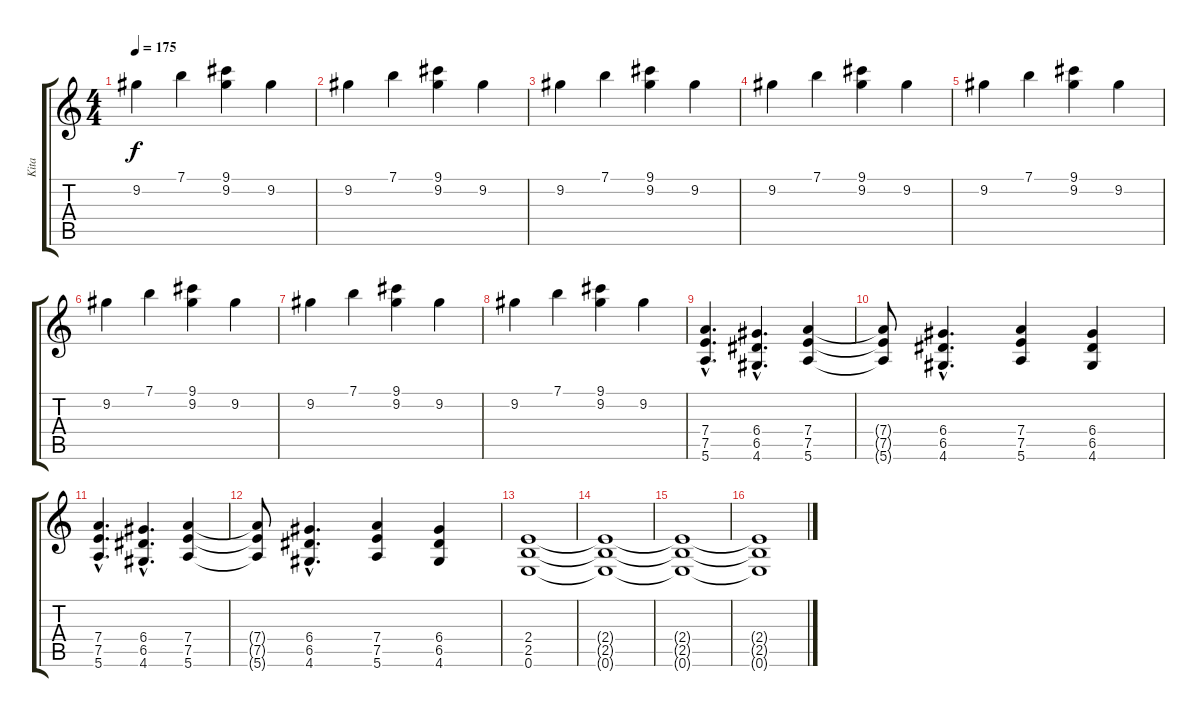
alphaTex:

\track ("Kita" "Kita") {instrument overdrivenguitar}
\staff {score tabs}
\tuning (E4 B3 G3 D3 A2 E2) {hide}
\ts (4 4)
\tempo 175
\clef g2
\ks c
9.2.4{dy f} 7.1.4 (9.1 9.2).4 9.2.4 |
9.2.4 7.1.4 (9.1 9.2).4 9.2.4 |
9.2.4 7.1.4 (9.1 9.2).4 9.2.4 |
9.2.4 7.1.4 (9.1 9.2).4 9.2.4 |
9.2.4 7.1.4 (9.1 9.2).4 9.2.4 |
9.2.4 7.1.4 (9.1 9.2).4 9.2.4 |
9.2.4 7.1.4 (9.1 9.2).4 9.2.4 |
9.2.4 7.1.4 (9.1 9.2).4 9.2.4 |
(7.4{hac} 7.5{hac} 5.6{hac}).4{d} (6.4{hac} 6.5{hac} 4.6{hac}).4{d} (7.4 7.5 5.6).4 |
(7.4{t} 7.5{t} 5.6{t}).8 (6.4{hac} 6.5{hac} 4.6{hac}).4{d} (7.4 7.5 5.6).4 (6.4 6.5 4.6).4 |
(7.4{hac} 7.5{hac} 5.6{hac}).4{d} (6.4{hac} 6.5{hac} 4.6{hac}).4{d} (7.4 7.5 5.6).4 |
(7.4{t} 7.5{t} 5.6{t}).8 (6.4{hac} 6.5{hac} 4.6{hac}).4{d} (7.4 7.5 5.6).4 (6.4 6.5 4.6).4 |
(2.4 2.5 0.6).1 |
(2.4{t} 2.5{t} 0.6{t}).1 |
(2.4{t} 2.5{t} 0.6{t}).1 |
(2.4{t} 2.5{t} 0.6{t}).1
